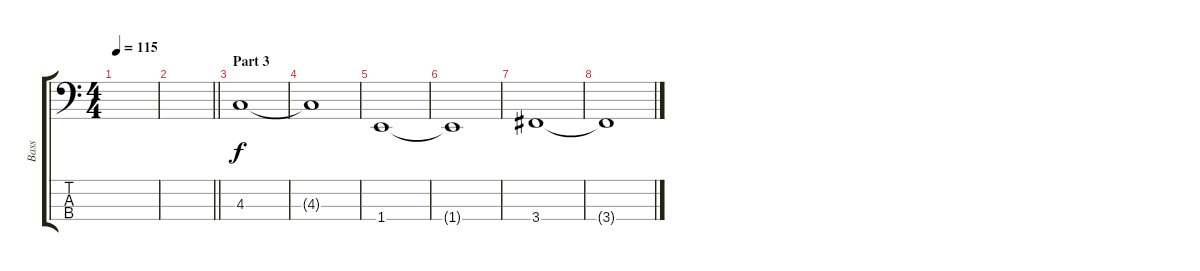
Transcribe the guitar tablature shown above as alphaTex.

\track ("Bass" "Bass") {instrument electricbassfinger}
\staff {score tabs}
\tuning (Gb2 Db2 Ab1 Eb1) {hide}
\ts (4 4)
\tempo 115
\clef f4
\ks c
|
\barLineRight lightlight
|
\section ("" "Part 3")
4.3.1 |
4.3{t}.1 |
1.4.1 |
1.4{t}.1 |
3.4.1 |
3.4{t}.1
